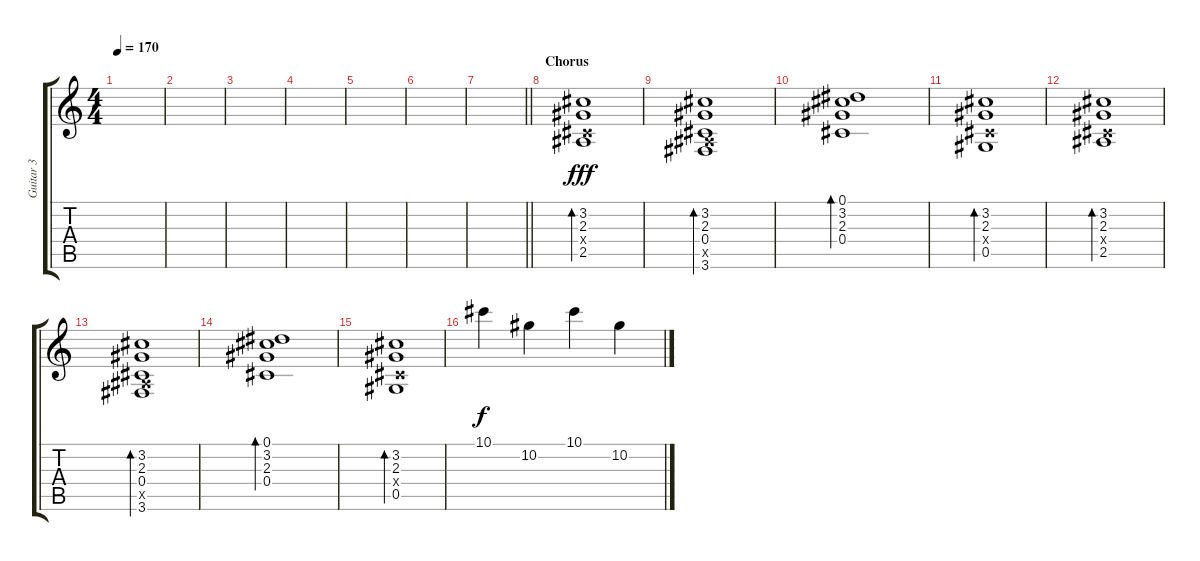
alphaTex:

\track ("Guitar 3" "Guitar 3") {instrument electricguitarclean}
\staff {score tabs}
\tuning (Eb4 Bb3 Gb3 Db3 Ab2 Eb2) {hide}
\ts (4 4)
\tempo 170
\clef g2
\ks c
|
|
|
|
|
|
\barLineRight lightlight
|
\section ("" "Chorus")
(3.2 2.3 0.4{x} 2.5).1{bd 240 dy fff} |
(3.2 2.3 0.4 2.5{x} 3.6).1{bd 240} |
(0.1 3.2 2.3 0.4).1{bd 240} |
(3.2 2.3 0.4{x} 0.5).1{bd 240} |
(3.2 2.3 0.4{x} 2.5).1{bd 240} |
(3.2 2.3 0.4 2.5{x} 3.6).1{bd 240} |
(0.1 3.2 2.3 0.4).1{bd 240} |
(3.2 2.3 0.4{x} 0.5).1{bd 240} |
10.1.4{dy f volume 13 balance 4 instrument distortionguitar} 10.2.4 10.1.4 10.2.4
